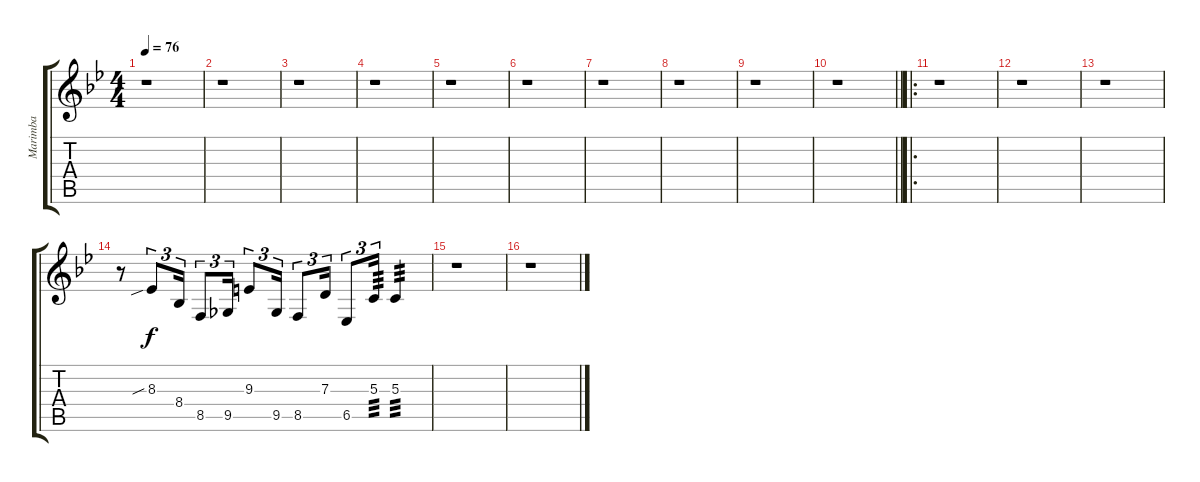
\track ("Marimba" "Marimba") {instrument marimba}
\staff {score tabs}
\tuning (E4 B3 G3 D3 A2 E2) {hide}
\ts (4 4)
\tempo 76
\clef g2
\ks bb
r.1{dy f instrument marimba} |
r.1 |
r.1 |
r.1 |
r.1 |
r.1 |
r.1 |
r.1 |
r.1 |
\barLineRight lightlight
r.1 |
\ro
r.1 |
r.1 |
r.1 |
r.8 8.3{sib}.8{tu (3 2)} 8.4.16{tu (3 2)} 8.5.8{tu (3 2)} 9.5.16{tu (3 2)} 9.3.8{tu (3 2)} 9.5.16{tu (3 2)} 8.5.8{tu (3 2)} 7.3.16{tu (3 2)} 6.5.8{tu (3 2)} 5.3.16{tu (3 2) tp 3} 5.3.4{tp 3} |
r.1 |
r.1
